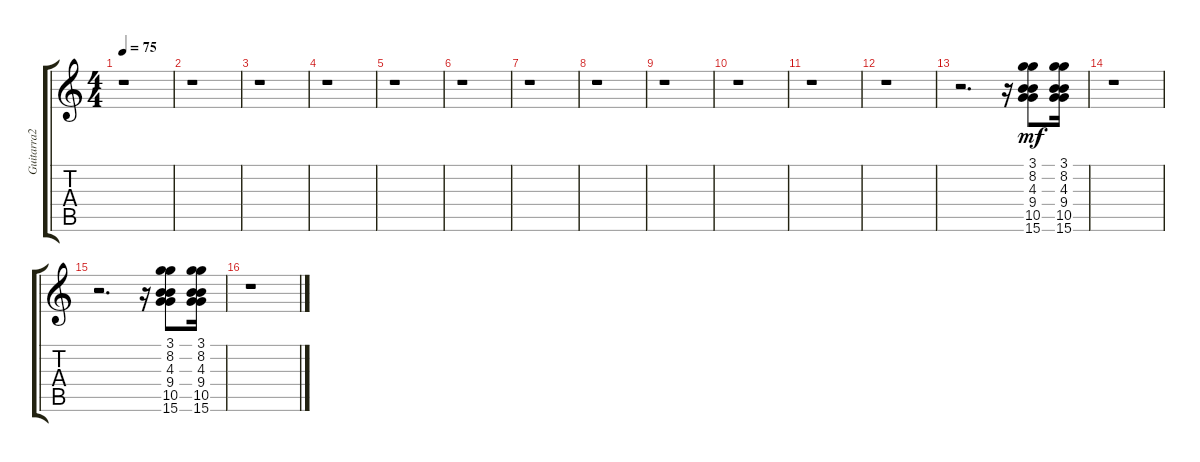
\track ("Guitarra2" "Guitarra2") {instrument acousticguitarnylon}
\staff {score tabs}
\tuning (E4 B3 G3 D3 A2 E2) {hide}
\ts (4 4)
\tempo 75
\clef g2
\ks c
r.1{dy mf} |
r.1 |
r.1 |
r.1 |
r.1 |
r.1 |
r.1 |
r.1 |
r.1 |
r.1 |
r.1 |
r.1 |
r.2{d} r.16 (3.1 8.2 4.3 9.4 10.5 15.6).8 (3.1 8.2 4.3 9.4 10.5 15.6).16 |
r.1 |
r.2{d} r.16 (3.1 8.2 4.3 9.4 10.5 15.6).8 (3.1 8.2 4.3 9.4 10.5 15.6).16 |
r.1
